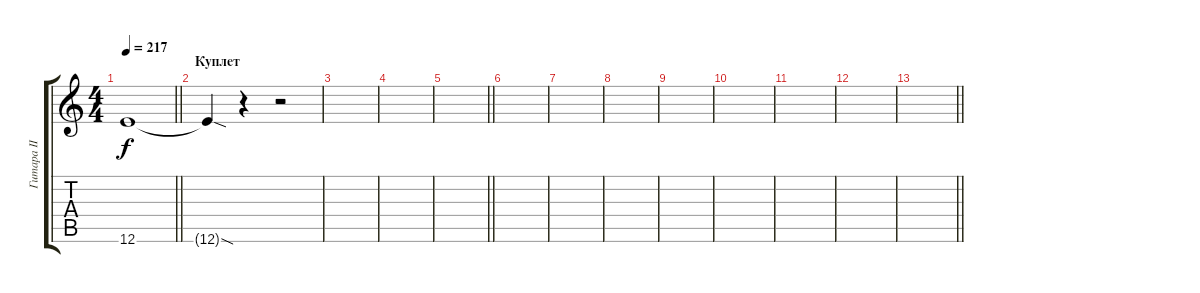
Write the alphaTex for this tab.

\track ("Гитара II" "Гитара II") {instrument distortionguitar}
\staff {score tabs}
\tuning (E4 B3 G3 D3 A2 E2) {hide}
\ts (4 4)
\tempo 217
\clef g2
\barLineRight lightlight
\ks c
12.6{t}.1{dy f} |
\section ("" "Куплет")
12.6{sod t}.4 r.4 r.2 |
|
|
\barLineRight lightlight
|
|
|
|
|
|
|
|
\barLineRight lightlight
